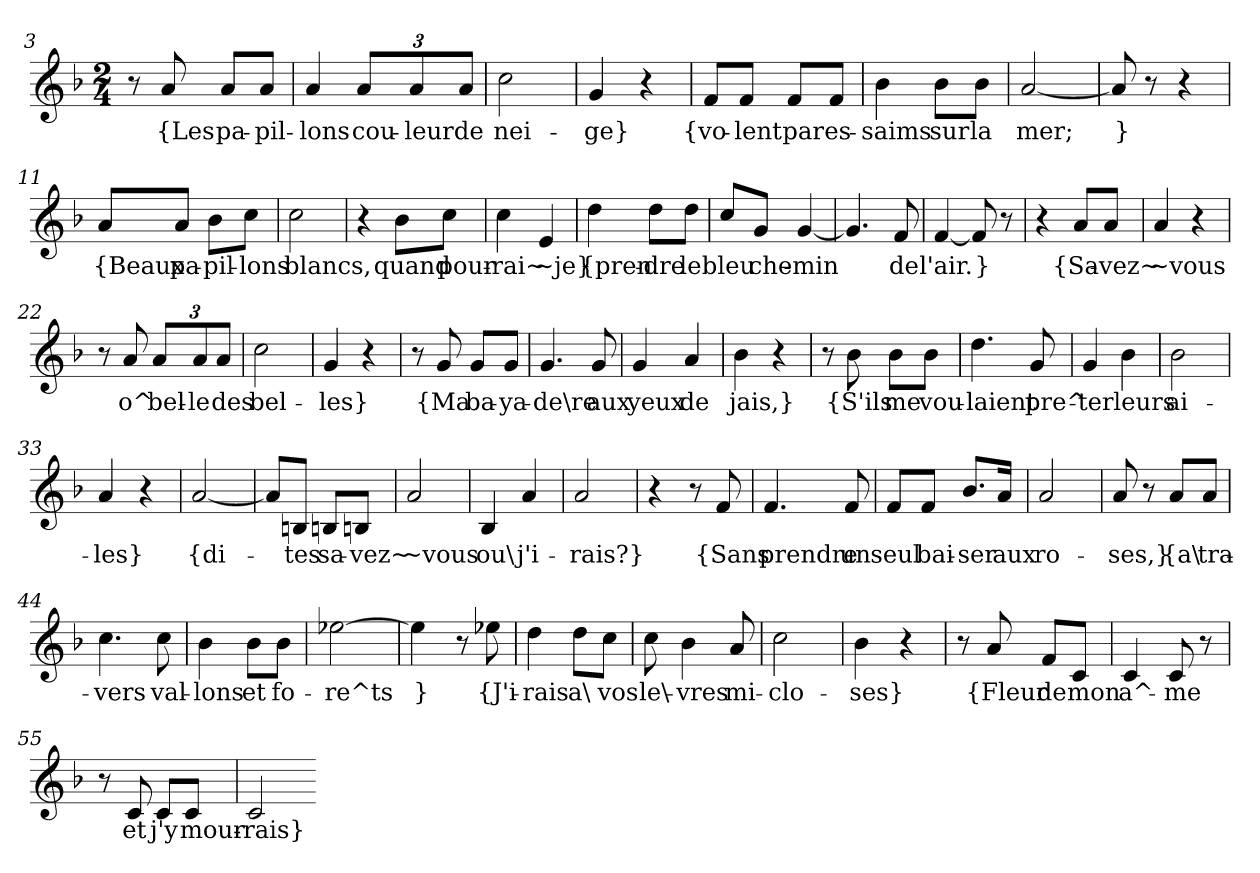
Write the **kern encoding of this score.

**kern	**text
*part1	*part1
*staff1	*staff1
*clefG2	*
*k[b-]	*
*M2/4	*
=3	=3
8r	.
8a	{Les
8a/L	pa-
8a/J	-pil-
=4	=4
4a	-lons
12a/L	cou-
12a/	-leur
12a/J	de
=5	=5
2cc	nei-
=6	=6
4g	-ge}
4r	.
=7	=7
8f/L	{vo-
8f/J	-lent
8f/L	par
8f/J	es-
=8	=8
4b-	-saims
8b-\L	sur
8b-\J	la
=9	=9
[2a	mer;
=10	=10
8a]	}
8r	.
4r	.
=11	=11
8a/L	{Beaux
8a/J	pa-
8b-\L	-pil-
8cc\J	-lons
=12	=12
2cc	blancs,
=13	=13
4r	.
8b-\L	quand
8cc\J	pour-
=14	=14
4cc	-rai~
4e	~je}
=15	=15
4dd	{pren-
8dd\L	-dre
8dd\J	le
=16	=16
8cc/L	bleu
8g/J	che-
[4g	-min
=17	=17
4.g]	.
8f	de
=18	=18
[4f	l'air.
8f]	}
8r	.
=20	=20
4r	.
8a/L	{Sa-
8a/J	-vez~
=21	=21
4a	~vous
4r	.
=22	=22
8r	.
8a	o^
12a/L	bel-
12a/	-le
12a/J	des
=23	=23
2cc	bel-
=24	=24
4g	-les}
4r	.
=25	=25
8r	.
8g	{Ma
8g/L	ba-
8g/J	-ya-
=26	=26
4.g	-de\re
8g	aux
=27	=27
4g	yeux
4a	de
=28	=28
4b-	jais,}
4r	.
=29	=29
8r	.
8b-	{S'ils
8b-\L	me
8b-\J	vou-
=30	=30
4.dd	-laient
8g	pre^-
=31	=31
4g	-ter
4b-	leurs
=32	=32
2b-	ai-
=33	=33
4a	-les}
4r	.
=34	=34
[2a	{di-
=35	=35
8a/L]	.
8Bn/J	-tes
8Bn/L	sa-
8Bn/J	-vez~
=36	=36
2a	~vous
=37	=37
4B-	ou\
4a	j'i-
=38	=38
2a	-rais?}
=39	=39
4r	.
8r	.
8f	{Sans
=40	=40
4.f	prendre
8f	un
=41	=41
8f/L	seul
8f/J	bai-
8.b-/L	-ser
16a/Jk	aux
=42	=42
2a	ro-
=43	=43
8a	-ses,}
8r	.
8a/L	{a\
8a/J	tra-
=44	=44
4.cc	-vers
8cc	val-
=45	=45
4b-	-lons
8b-\L	et
8b-\J	fo-
=46	=46
[2ee-X	-re^ts
=47	=47
4ee-]	}
8r	.
8ee-X	{J'i-
=48	=48
4dd	-rais
8dd\L	a\
8cc\J	vos
=49	=49
8cc	le\-
4b-	-vres
8a	mi-
=50	=50
2cc	-clo-
=51	=51
4b-	-ses}
4r	.
=53	=53
8r	.
8a	{Fleur
8f/L	de
8c/J	mon
=54	=54
4c	a^-
8c	-me
8r	.
=55	=55
8r	.
8c	et
8c/L	j'y
8c/J	mour-
=56	=56
2c	-rais}
=-	=-
*-	*-
